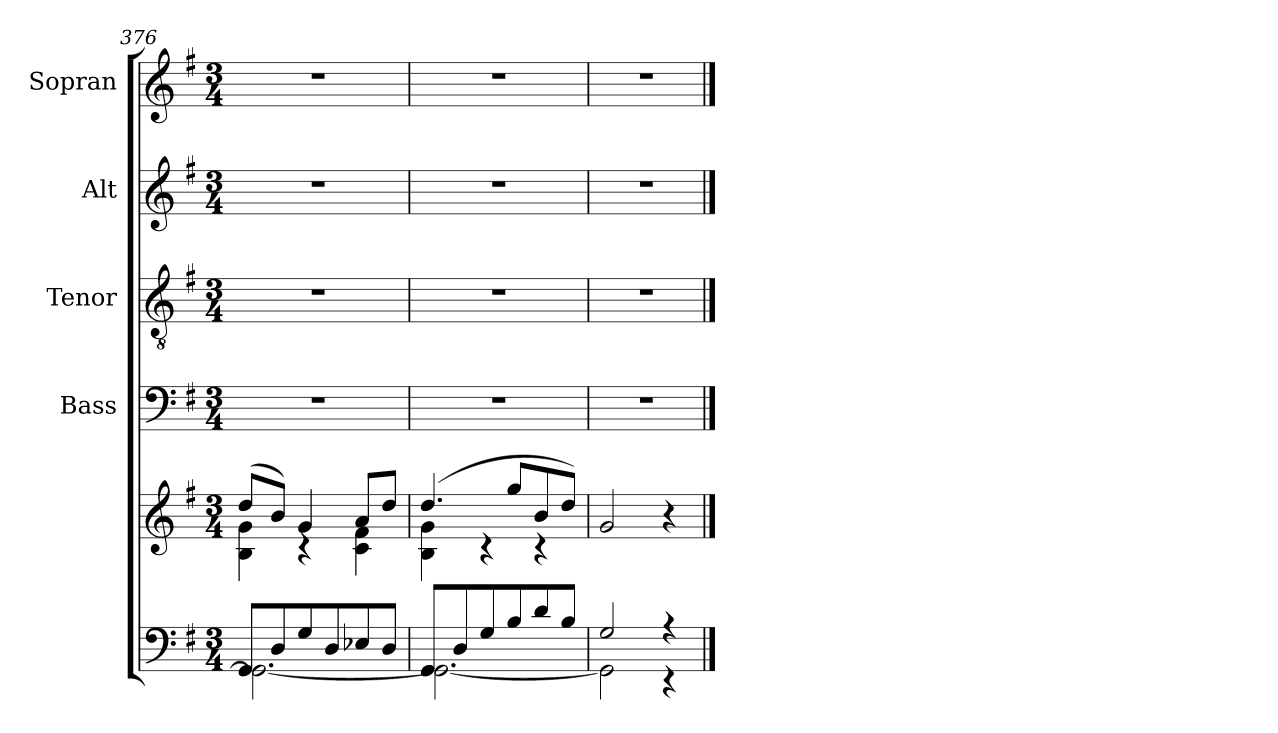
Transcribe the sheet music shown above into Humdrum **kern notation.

**kern	**kern	**kern	**kern	**kern	**kern
*part5	*part5	*part4	*part3	*part2	*part1
*staff6	*staff5	*staff4	*staff3	*staff2	*staff1
*	*	*I"Bass	*I"Tenor	*I"Alt	*I"Sopran
*	*	*I'B.	*I'T.	*I'A.	*I'S.
*clefF4	*clefG2	*clefF4	*clefGv2	*clefG2	*clefG2
*k[f#]	*k[f#]	*k[f#]	*k[f#]	*k[f#]	*k[f#]
*G:	*G:	*G:	*G:	*G:	*G:
*M3/4	*M3/4	*M3/4	*M3/4	*M3/4	*M3/4
=376	=376	=376	=376	=376	=376
*^	*^	*	*	*	*
8GG/L	2.GG\_	(<8dd/L	4B\ 4g\	2.r	2.r	2.r	2.r
8D/	.	8b/J)	.	.	.	.	.
8G/	.	4g/	4rB	.	.	.	.
8D/	.	.	.	.	.	.	.
8E-X/	.	8a/L	4c\ 4f#\	.	.	.	.
8D/J	.	8dd/J	.	.	.	.	.
=377	=377	=377	=377	=377	=377	=377	=377
8GG/L	2.GG\_	(<4.dd/	4B\ 4g\	2.r	2.r	2.r	2.r
8D/	.	.	.	.	.	.	.
8G/	.	.	4rc	.	.	.	.
8B/	.	8gg/L	.	.	.	.	.
8d/	.	8b/	4rc	.	.	.	.
8B/J	.	8dd/J)	.	.	.	.	.
*	*	*v	*v	*	*	*	*
=378	=378	=378	=378	=378	=378	=378
2G/	2GG\]	2g/	2.r	2.r	2.r	2.r
4r	4r	4r	.	.	.	.
*v	*v	*	*	*	*	*
==	==	==	==	==	==
*-	*-	*-	*-	*-	*-
